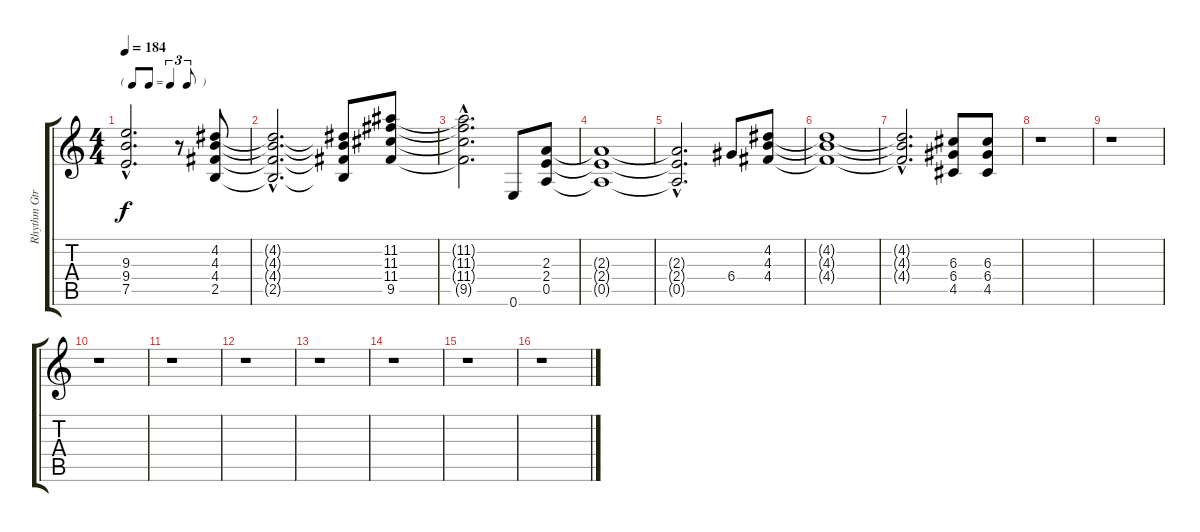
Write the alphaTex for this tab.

\track ("Rhythm Gtr 2" "Rhythm Gtr") {instrument distortionguitar}
\staff {score tabs}
\tuning (E4 B3 G3 D3 A2 E2) {hide}
\ts (4 4)
\tf triplet8th
\tempo 184
\clef g2
\ks c
(9.3{hac t} 9.4{hac t} 7.5{hac t}).2{d dy f} r.8 (4.2 4.3 4.4 2.5).8 |
(4.2{hac t} 4.3{hac t} 4.4{hac t} 2.5{hac t}).2{d} (4.2{t} 4.3{t} 4.4{t} 2.5{t}).8 (11.2 11.3 11.4 9.5).8 |
(11.2{hac t} 11.3{hac t} 11.4{hac t} 9.5{hac t}).2{d} 0.6.8 (2.3 2.4 0.5).8 |
(2.3{t} 2.4{t} 0.5{t}).1 |
(2.3{hac t} 2.4{hac t} 0.5{hac t}).2{d} 6.4.8 (4.2 4.3 4.4).8 |
(4.2{t} 4.3{t} 4.4{t}).1 |
(4.2{hac t} 4.3{hac t} 4.4{hac t}).2{d} (6.3 6.4 4.5).8 (6.3 6.4 4.5).8 |
r.1 |
r.1 |
r.1 |
r.1 |
r.1 |
r.1 |
r.1 |
r.1 |
r.1
